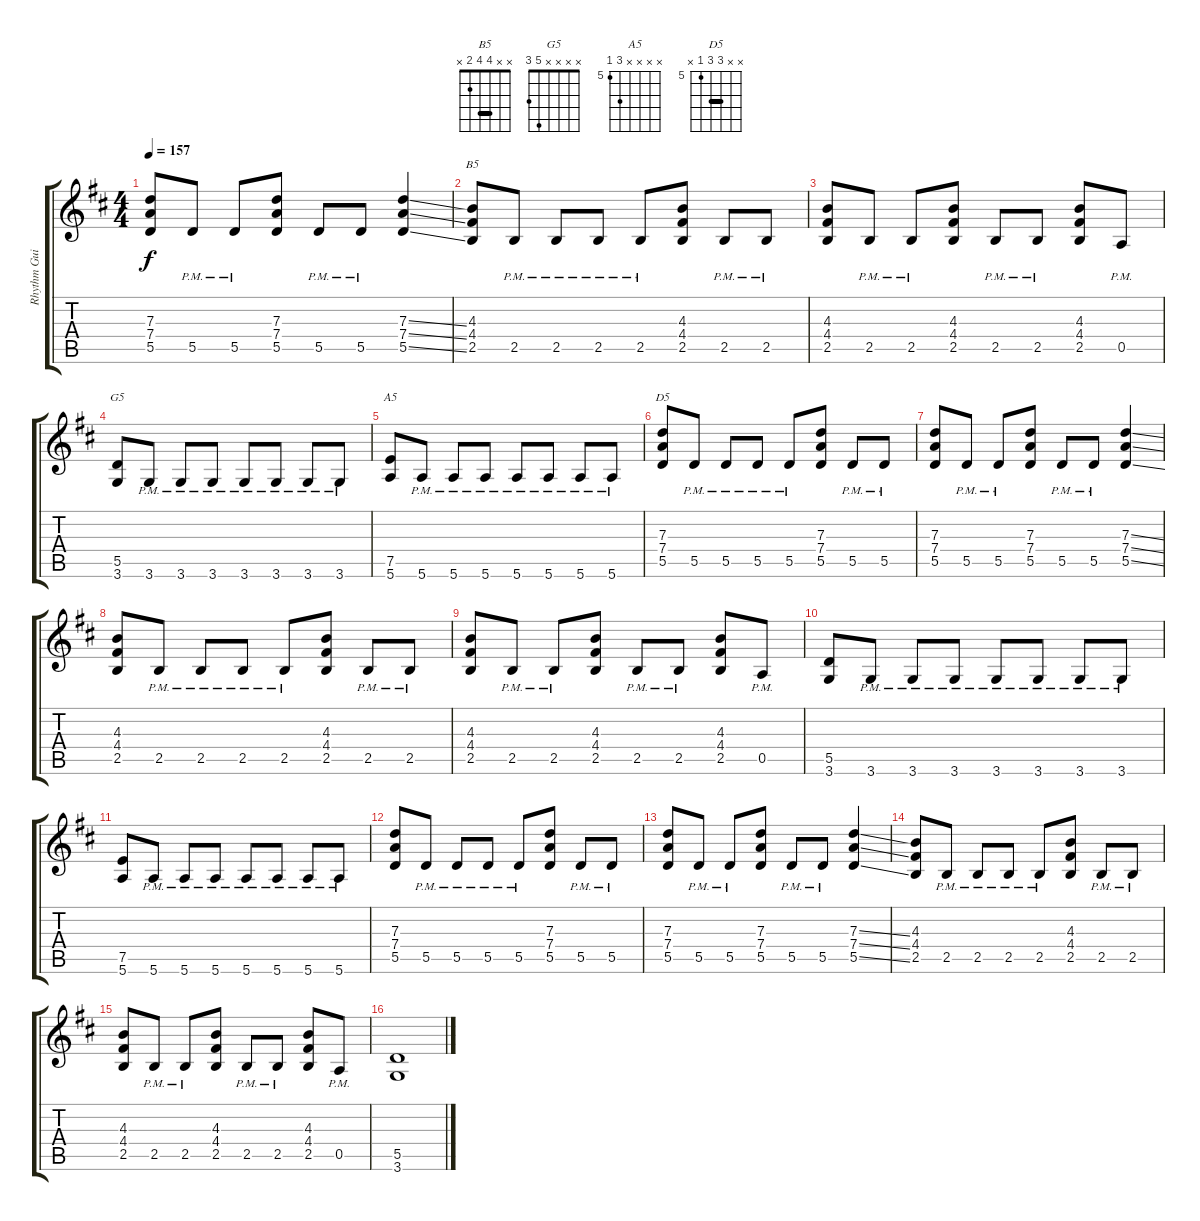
\track ("Rhythm Guitar" "Rhythm Gui") {instrument overdrivenguitar}
\staff {score tabs}
\tuning (E4 B3 G3 D3 A2 E2) {hide}
\chord ("B5" x x 4 4 2 x) {barre 4}
\chord ("G5" x x x x 5 3)
\chord ("A5" x x x x 7 5) {firstfret 5}
\chord ("D5" x x 7 7 5 x) {firstfret 5 barre 7}
\ts (4 4)
\tempo 157
\clef g2
\ks d
(7.3 7.4 5.5).8{dy f} 5.5{pm}.8 5.5{pm}.8 (7.3 7.4 5.5).8 5.5{pm}.8 5.5{pm}.8 (7.3{ss} 7.4{ss} 5.5{ss}).4 |
(4.3 4.4 2.5).8{ch "B5"} 2.5{pm}.8 2.5{pm}.8 2.5{pm}.8 2.5{pm}.8 (4.3 4.4 2.5).8 2.5{pm}.8 2.5{pm}.8 |
(4.3 4.4 2.5).8 2.5{pm}.8 2.5{pm}.8 (4.3 4.4 2.5).8 2.5{pm}.8 2.5{pm}.8 (4.3 4.4 2.5).8 0.5{pm}.8 |
(5.5 3.6).8{ch "G5"} 3.6{pm}.8 3.6{pm}.8 3.6{pm}.8 3.6{pm}.8 3.6{pm}.8 3.6{pm}.8 3.6{pm}.8 |
(7.5 5.6).8{ch "A5"} 5.6{pm}.8 5.6{pm}.8 5.6{pm}.8 5.6{pm}.8 5.6{pm}.8 5.6{pm}.8 5.6{pm}.8 |
(7.3 7.4 5.5).8{ch "D5"} 5.5{pm}.8 5.5{pm}.8 5.5{pm}.8 5.5{pm}.8 (7.3 7.4 5.5).8 5.5{pm}.8 5.5{pm}.8 |
(7.3 7.4 5.5).8 5.5{pm}.8 5.5{pm}.8 (7.3 7.4 5.5).8 5.5{pm}.8 5.5{pm}.8 (7.3{ss} 7.4{ss} 5.5{ss}).4 |
(4.3 4.4 2.5).8 2.5{pm}.8 2.5{pm}.8 2.5{pm}.8 2.5{pm}.8 (4.3 4.4 2.5).8 2.5{pm}.8 2.5{pm}.8 |
(4.3 4.4 2.5).8 2.5{pm}.8 2.5{pm}.8 (4.3 4.4 2.5).8 2.5{pm}.8 2.5{pm}.8 (4.3 4.4 2.5).8 0.5{pm}.8 |
(5.5 3.6).8 3.6{pm}.8 3.6{pm}.8 3.6{pm}.8 3.6{pm}.8 3.6{pm}.8 3.6{pm}.8 3.6{pm}.8 |
(7.5 5.6).8 5.6{pm}.8 5.6{pm}.8 5.6{pm}.8 5.6{pm}.8 5.6{pm}.8 5.6{pm}.8 5.6{pm}.8 |
(7.3 7.4 5.5).8 5.5{pm}.8 5.5{pm}.8 5.5{pm}.8 5.5{pm}.8 (7.3 7.4 5.5).8 5.5{pm}.8 5.5{pm}.8 |
(7.3 7.4 5.5).8 5.5{pm}.8 5.5{pm}.8 (7.3 7.4 5.5).8 5.5{pm}.8 5.5{pm}.8 (7.3{ss} 7.4{ss} 5.5{ss}).4 |
(4.3 4.4 2.5).8 2.5{pm}.8 2.5{pm}.8 2.5{pm}.8 2.5{pm}.8 (4.3 4.4 2.5).8 2.5{pm}.8 2.5{pm}.8 |
(4.3 4.4 2.5).8 2.5{pm}.8 2.5{pm}.8 (4.3 4.4 2.5).8 2.5{pm}.8 2.5{pm}.8 (4.3 4.4 2.5).8 0.5{pm}.8 |
(5.5 3.6).1
